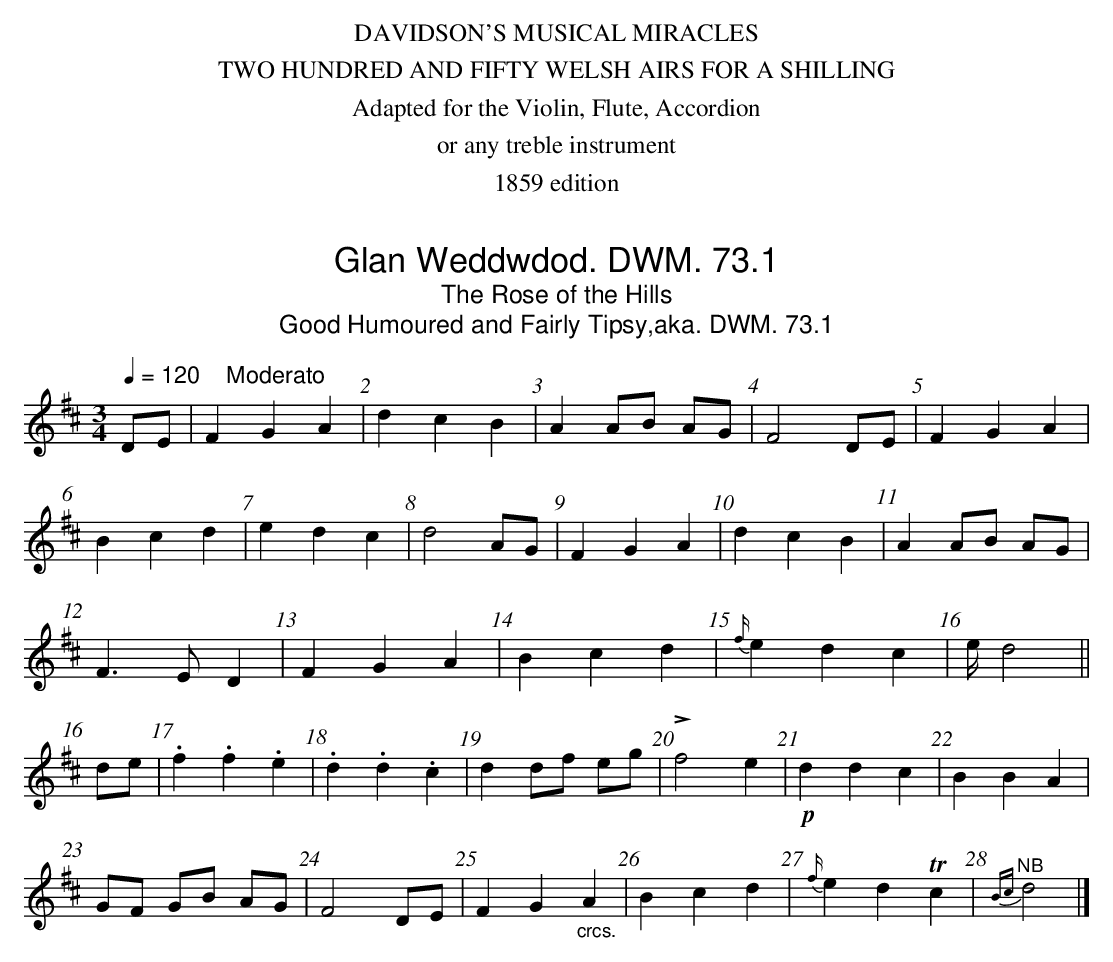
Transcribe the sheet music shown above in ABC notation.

X:1
T:Glan Weddwdod. DWM. 73.1
T:Rose of the Hills, The
T:Good Humoured and Fairly Tipsy,aka. DWM. 73.1
M:3/4
L:1/8
Q:1/4=120 "    Moderato"
K:D
!mF!DE|F2G2A2|d2c2B2|A2 AB AG|F4 DE|F2G2A2|
B2c2d2|e2d2c2|d4 AG|F2G2A2|d2c2B2|A2 AB AG|
F3E D2|F2G2A2|B2c2d2|{f/}e2d2c2|[e/]d4||
de|.f2.f2.e2|.d2.d2.c2|d2 df eg|Lf4 e2|!p!d2d2c2|B2B2A2|
GF GB AG|F4 DE|F2G2 "_crcs."A2|B2c2d2|{f/}e2d2 Tc2|"^NB"{Bc}d4|]
